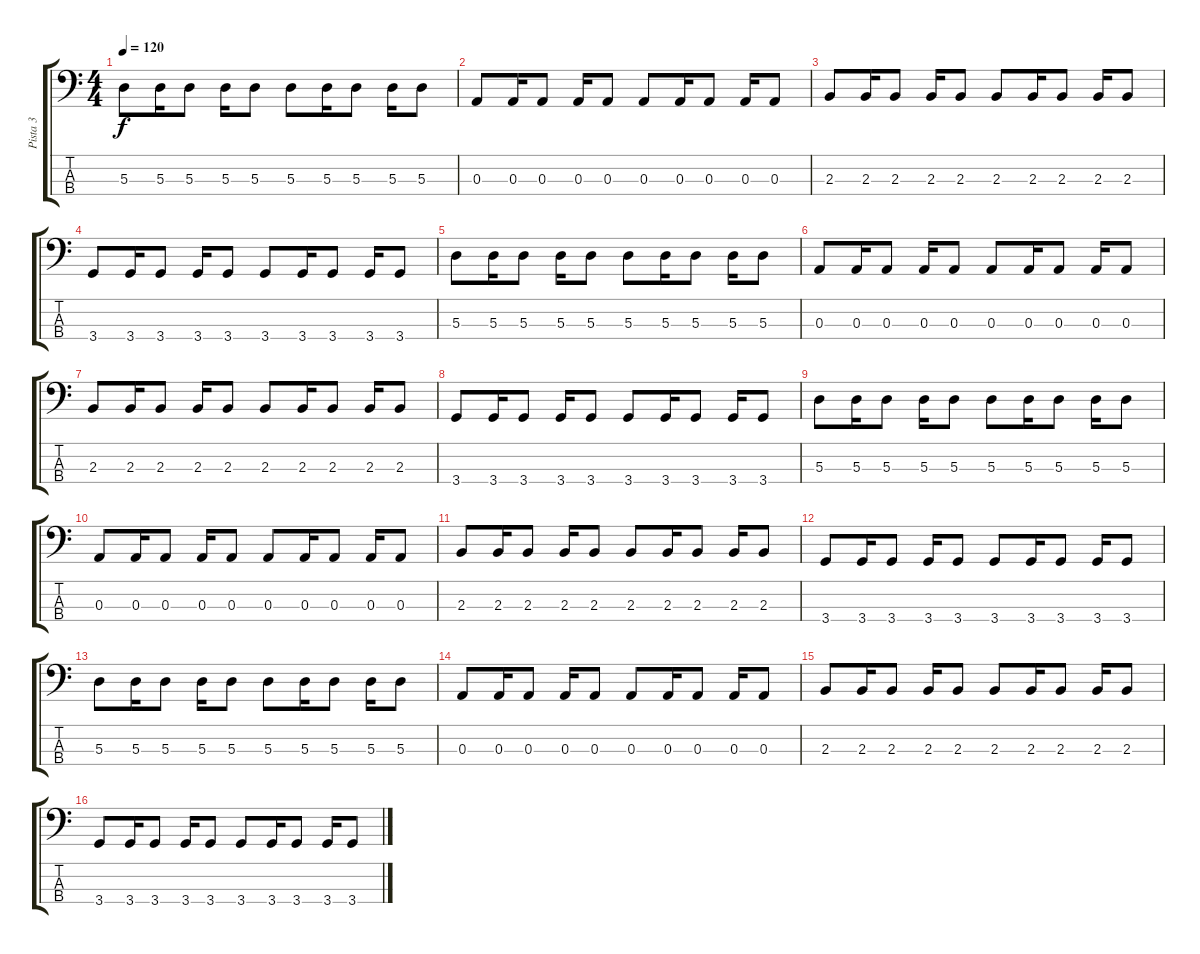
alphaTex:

\track ("Pista 3" "Pista 3") {instrument electricbassfinger}
\staff {score tabs}
\tuning (G2 D2 A1 E1) {hide}
\ts (4 4)
\tempo 120
\clef f4
\ks c
5.3.8{dy f} 5.3.16 5.3.8 5.3.16 5.3.8 5.3.8 5.3.16 5.3.8 5.3.16 5.3.8 |
0.3.8 0.3.16 0.3.8 0.3.16 0.3.8 0.3.8 0.3.16 0.3.8 0.3.16 0.3.8 |
2.3.8 2.3.16 2.3.8 2.3.16 2.3.8 2.3.8 2.3.16 2.3.8 2.3.16 2.3.8 |
3.4.8 3.4.16 3.4.8 3.4.16 3.4.8 3.4.8 3.4.16 3.4.8 3.4.16 3.4.8 |
5.3.8 5.3.16 5.3.8 5.3.16 5.3.8 5.3.8 5.3.16 5.3.8 5.3.16 5.3.8 |
0.3.8 0.3.16 0.3.8 0.3.16 0.3.8 0.3.8 0.3.16 0.3.8 0.3.16 0.3.8 |
2.3.8 2.3.16 2.3.8 2.3.16 2.3.8 2.3.8 2.3.16 2.3.8 2.3.16 2.3.8 |
3.4.8 3.4.16 3.4.8 3.4.16 3.4.8 3.4.8 3.4.16 3.4.8 3.4.16 3.4.8 |
5.3.8 5.3.16 5.3.8 5.3.16 5.3.8 5.3.8 5.3.16 5.3.8 5.3.16 5.3.8 |
0.3.8 0.3.16 0.3.8 0.3.16 0.3.8 0.3.8 0.3.16 0.3.8 0.3.16 0.3.8 |
2.3.8 2.3.16 2.3.8 2.3.16 2.3.8 2.3.8 2.3.16 2.3.8 2.3.16 2.3.8 |
3.4.8 3.4.16 3.4.8 3.4.16 3.4.8 3.4.8 3.4.16 3.4.8 3.4.16 3.4.8 |
5.3.8 5.3.16 5.3.8 5.3.16 5.3.8 5.3.8 5.3.16 5.3.8 5.3.16 5.3.8 |
0.3.8 0.3.16 0.3.8 0.3.16 0.3.8 0.3.8 0.3.16 0.3.8 0.3.16 0.3.8 |
2.3.8 2.3.16 2.3.8 2.3.16 2.3.8 2.3.8 2.3.16 2.3.8 2.3.16 2.3.8 |
3.4.8 3.4.16 3.4.8 3.4.16 3.4.8 3.4.8 3.4.16 3.4.8 3.4.16 3.4.8
